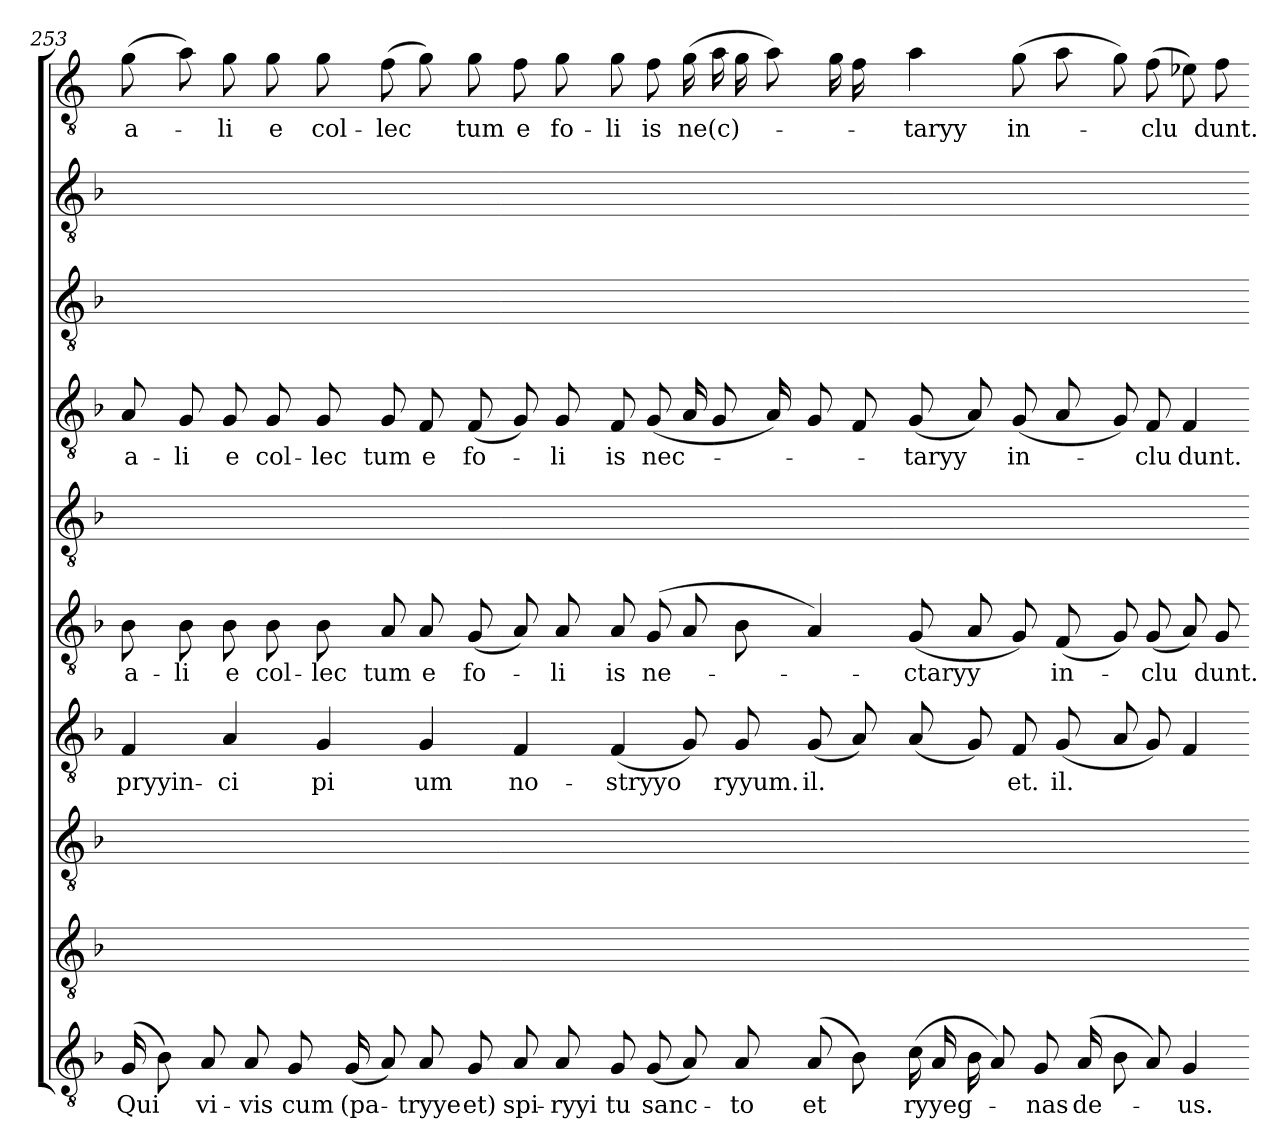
**kern	**text	**kern	**kern	**kern	**text	**kern	**text	**kern	**kern	**text	**kern	**kern	**kern	**text
*part10	*part10	*part9	*part8	*part7	*part7	*part6	*part6	*part5	*part4	*part4	*part3	*part2	*part1	*part1
*staff10	*staff10	*staff9	*staff8	*staff7	*staff7	*staff6	*staff6	*staff5	*staff4	*staff4	*staff3	*staff2	*staff1	*staff1
*clefGv2	*	*clefGv2	*clefGv2	*clefGv2	*	*clefGv2	*	*clefGv2	*clefGv2	*	*clefGv2	*clefGv2	*clefGv2	*
*k[b-]	*	*k[b-]	*k[b-]	*k[b-]	*	*k[b-]	*	*k[b-]	*k[b-]	*	*k[b-]	*k[b-]	*k[]	*
=253	=253	=253	=253	=253	=253	=253	=253	=253	=253	=253	=253	=253	=253	=253
(16G	Qui	1ryy	1ryy	4F	pryyin-	8B-	a-	1ryy	8A	a-	1ryy	1ryy	(8g	a-
8B-)	.	.	.	.	.	.	.	.	.	.	.	.	.	.
.	.	.	.	.	.	8B-	li	.	8G	li	.	.	8a)	.
8A	vi-	.	.	.	.	.	.	.	.	.	.	.	.	.
.	.	.	.	4A	ci	8B-	-e	.	8G	-e	.	.	8g	li
8A	-vis	.	.	.	.	.	.	.	.	.	.	.	.	.
.	.	.	.	.	.	8B-	col-	.	8G	col-	.	.	8g	-e
8G	cum	.	.	.	.	.	.	.	.	.	.	.	.	.
.	.	.	.	4G	pi	8B-	lec	.	8G	lec	.	.	8g	col-
(16G	(pa-	.	.	.	.	.	.	.	.	.	.	.	.	.
8A)	.	.	.	.	.	8A	-tum	.	8G	-tum	.	.	(8f	lec
8A	-tryye	.	.	4G	-um	8A	e	.	8F	e	.	.	8g)	.
8G	et)	.	.	.	.	(8G	fo-	.	(8F	fo-	.	.	8g	-tum
=254-	=254-	=254-	=254-	=254-	=254-	=254-	=254-	=254-	=254-	=254-	=254-	=254-	=254-	=254-
8A	spi-	1ryy	1ryy	4F	no-	8A)	.	1ryy	8G)	.	1ryy	1ryy	8f	e
8A	ryyi	.	.	.	.	8A	li	.	8G	li	.	.	8g	fo-
8G	-tu	.	.	(4F	stryyo	8A	-is	.	8F	-is	.	.	8g	li
(8G	sanc-	.	.	.	.	(8G	ne-	.	(8G	nec-	.	.	8f	-is
8A)	.	.	.	8G)	.	8A	.	.	16A	.	.	.	(16g	ne(c)-
.	.	.	.	.	.	.	.	.	8G	.	.	.	16a	.
8A	-to	.	.	8G	-ryyum.	8B-	.	.	.	.	.	.	16g	.
.	.	.	.	.	.	.	.	.	16A)	.	.	.	8a)	.
(8A	et	.	.	(8G	il.	4A)	.	.	8G	.	.	.	.	.
.	.	.	.	.	.	.	.	.	.	.	.	.	16g	.
8B-)	.	.	.	8A)	.	.	.	.	8F	.	.	.	16f	.
.	.	.	.	.	.	.	.	.	.	.	.	.	16ryy	.
=255-	=255-	=255-	=255-	=255-	=255-	=255-	=255-	=255-	=255-	=255-	=255-	=255-	=255-	=255-
(16c	ryyeg-	1ryy	1ryy	(8A	.	(8G	-ctaryy	1ryy	(8G	-taryy	1ryy	1ryy	4a	-taryy
16A	.	.	.	.	.	.	.	.	.	.	.	.	.	.
16B-	.	.	.	8G)	.	8A	.	.	8A)	.	.	.	.	.
8A)	.	.	.	.	.	.	.	.	.	.	.	.	.	.
.	.	.	.	8F	et.	8G)	.	.	(8G	in-	.	.	(8g	in-
8G	-nas	.	.	.	.	.	.	.	.	.	.	.	.	.
.	.	.	.	(8G	il.	(8F	in-	.	8A	.	.	.	8a	.
(16A	de-	.	.	.	.	.	.	.	.	.	.	.	.	.
8B-	.	.	.	8A	.	8G)	.	.	8G)	.	.	.	8g)	.
8A)	.	.	.	8G)	.	(8G	clu	.	8F	clu	.	.	(8f	clu
4G	-us.	.	.	4F	.	8A)	.	.	4F	-dunt.	.	.	8e-)	.
.	.	.	.	.	.	8G	-dunt.	.	.	.	.	.	8f	-dunt.
=-	=-	=-	=-	=-	=-	=-	=-	=-	=-	=-	=-	=-	=-	=-
*-	*-	*-	*-	*-	*-	*-	*-	*-	*-	*-	*-	*-	*-	*-
